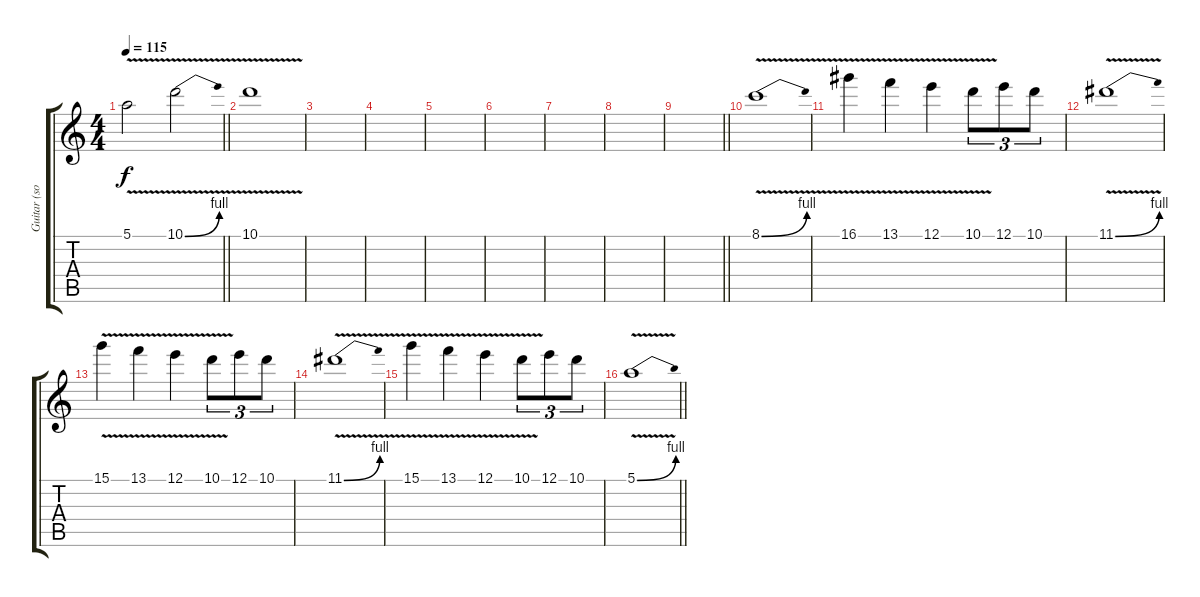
\track ("Guitar (solo)" "Guitar (so") {instrument distortionguitar}
\staff {score tabs}
\tuning (E4 B3 G3 D3 A2 E2) {hide}
\ts (4 4)
\tempo 115
\clef g2
\barLineRight lightlight
\ks c
5.1{v}.2{dy f} 10.1{be (bend 0 0 60 4) v}.2 |
\section ("" "")
10.1{v}.1 |
|
|
|
|
|
|
\barLineRight lightlight
|
\section ("" "")
8.1{be (bend 0 0 60 4) v}.1 |
16.1{v}.4 13.1{v}.4 12.1{v}.4 10.1{v}.8{tu (3 2)} 12.1.8{tu (3 2)} 10.1.8{tu (3 2)} |
11.1{be (bend 0 0 60 4) v}.1 |
15.1{v}.4 13.1{v}.4 12.1{v}.4 10.1{v}.8{tu (3 2)} 12.1.8{tu (3 2)} 10.1.8{tu (3 2)} |
11.1{be (bend 0 0 60 4) v}.1 |
15.1{v}.4 13.1{v}.4 12.1{v}.4 10.1{v}.8{tu (3 2)} 12.1.8{tu (3 2)} 10.1.8{tu (3 2)} |
\barLineRight lightlight
5.1{be (bend 0 0 60 4) v}.1
